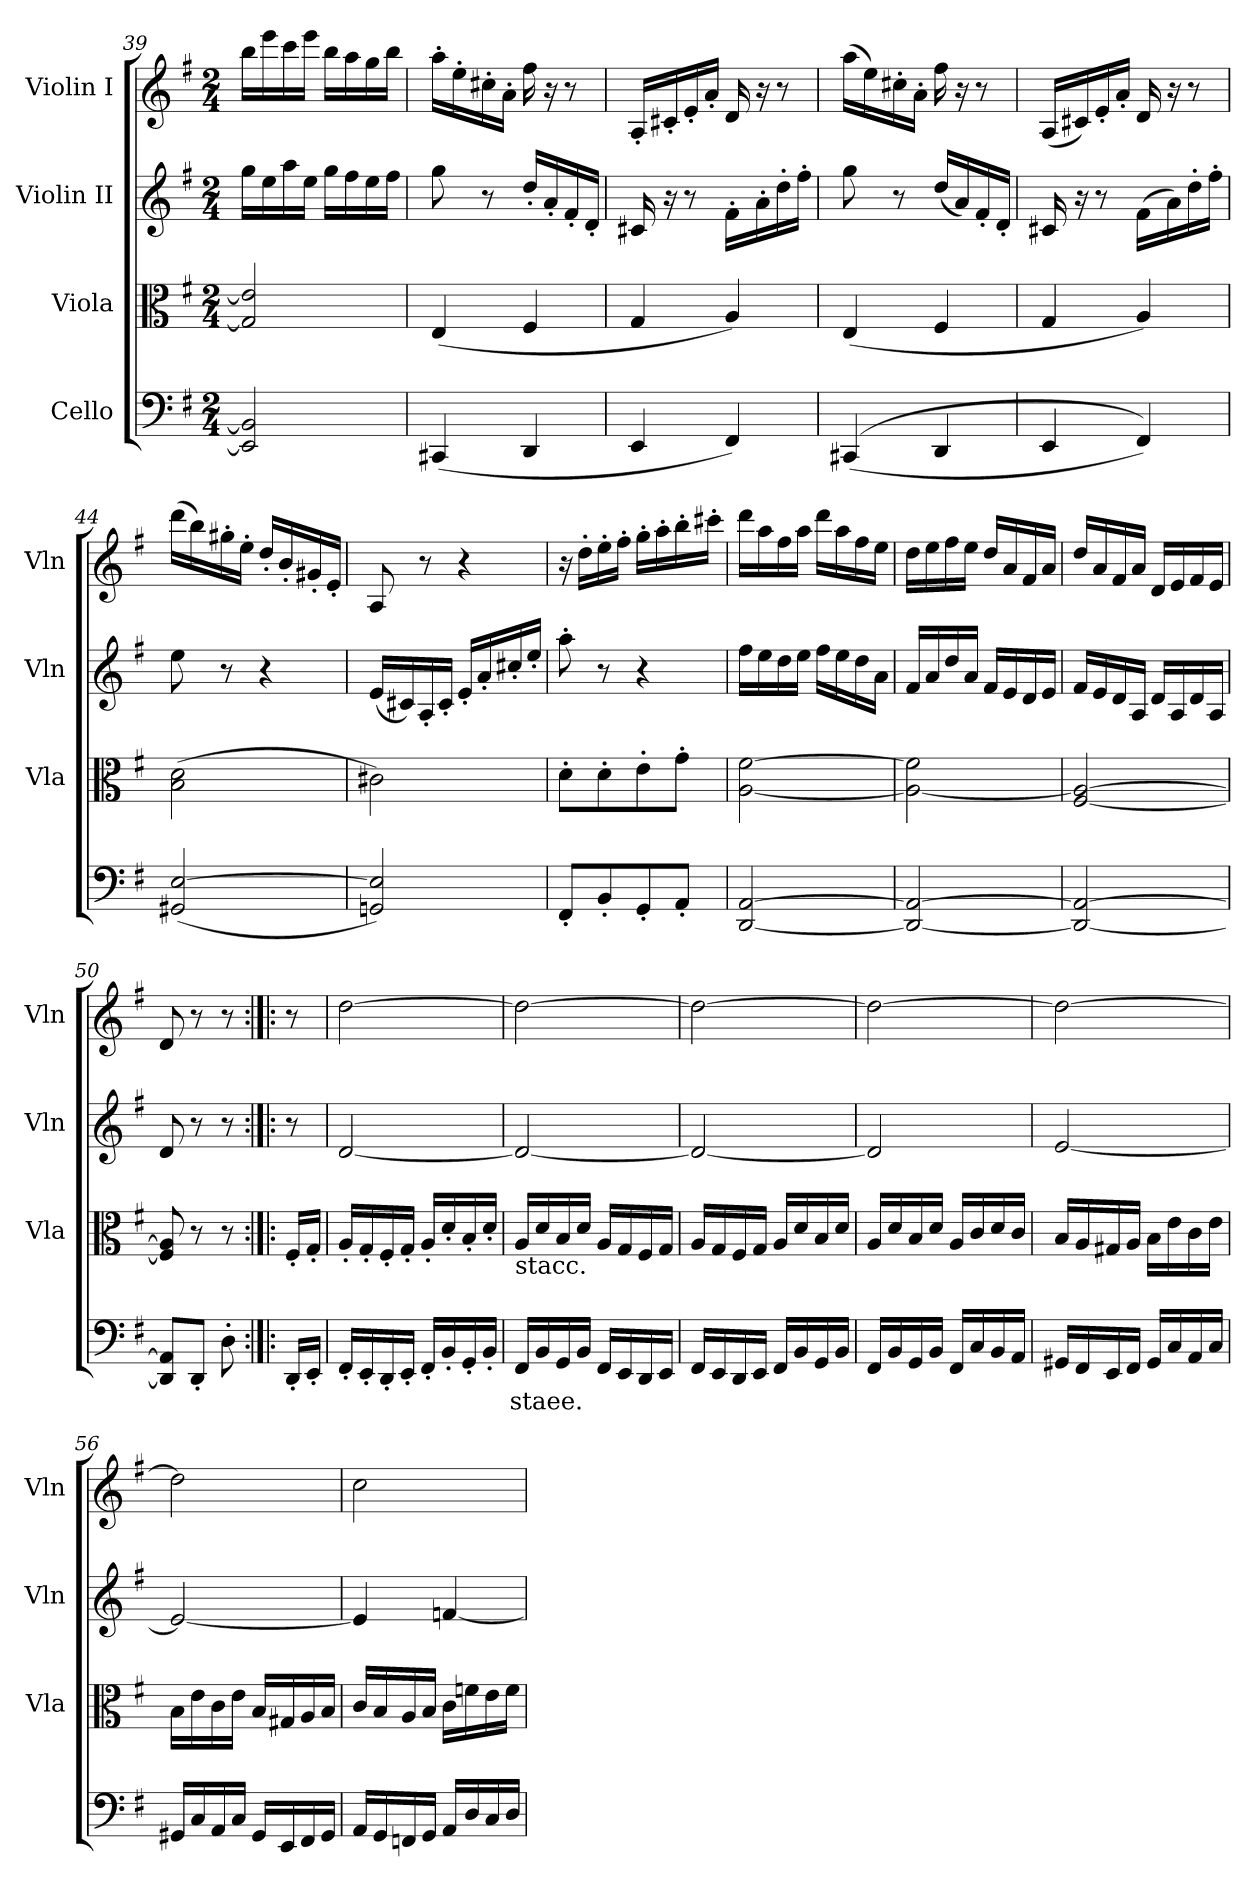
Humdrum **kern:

**kern	**text	**kern	**kern	**kern
*part4	*part4	*part3	*part2	*part1
*staff4	*staff4	*staff3	*staff2	*staff1
*I"Cello	*	*I"Viola	*I"Violin II	*I"Violin I
*	*	*I'Vla	*I'Vln	*I'Vln
*clefF4	*	*clefC3	*clefG2	*clefG2
*k[f#]	*	*k[f#]	*k[f#]	*k[f#]
*M2/4	*	*M2/4	*M2/4	*M2/4
=39	=39	=39	=39	=39
2EE/] 2BB/]	.	2G/] 2e/]	16gg\LL	16bb\LL
.	.	.	16ee\	16eee\
.	.	.	16aa\	16ccc\
.	.	.	16ee\JJ	16eee\JJ
.	.	.	16gg\LL	16bb\LL
.	.	.	16ff#\	16aa\
.	.	.	16ee\	16gg\
.	.	.	16ff#\JJ	16bb\JJ
=40	=40	=40	=40	=40
(>4CC#X/	.	(>4E/	8gg\	16aa'\LL
.	.	.	.	16ee'\
.	.	.	8r	16cc#X'\
.	.	.	.	16a'\JJ
4DD/	.	4F#/	16dd'/LL	16ff#\
.	.	.	16a'/	16r
.	.	.	16f#'/	8r
.	.	.	16d'/JJ	.
=41	=41	=41	=41	=41
4EE/	.	4G/	16c#X/	16A'/LL
.	.	.	16r	16c#X'/
.	.	.	8r	16e'/
.	.	.	.	16a'/JJ
4FF#/)	.	4A/)	16f#'\LL	16d/
.	.	.	16a'\	16r
.	.	.	16dd'\	8r
.	.	.	16ff#'\JJ	.
=42	=42	=42	=42	=42
(>(>4CC#X/	.	(>4E/	8gg\	(>16aa\LL
.	.	.	.	16ee\)
.	.	.	8r	16cc#X'\
.	.	.	.	16a'\JJ
4DD/	.	4F#/	(<16dd/LL	16ff#\
.	.	.	16a/)	16r
.	.	.	16f#'/	8r
.	.	.	16d'/JJ	.
=43	=43	=43	=43	=43
4EE/	.	4G/	16c#X/	(<16A/LL
.	.	.	16r	16c#X/)
.	.	.	8r	16e'/
.	.	.	.	16a'/JJ
4FF#/))	.	4A/)	(>16f#\LL	16d/
.	.	.	16a\)	16r
.	.	.	16dd'\	8r
.	.	.	16ff#'\JJ	.
=44	=44	=44	=44	=44
(>2GG#X/ [2E/	.	(>2B\ 2d\	8ee\	(>16ddd\LL
.	.	.	.	16bb\)
.	.	.	8r	16gg#X'\
.	.	.	.	16ee'\JJ
.	.	.	4r	16dd'/LL
.	.	.	.	16b'/
.	.	.	.	16g#X'/
.	.	.	.	16e'/JJ
!!LO:LB:g=z
=45	=45	=45	=45	=45
2GGn/ 2E/])	.	2c#X\)	(<16e/LL	8A/
.	.	.	16c#X/)	.
.	.	.	16A'/	8r
.	.	.	16c#'/JJ	.
.	.	.	16e'/LL	4r
.	.	.	16a'/	.
.	.	.	16cc#X'/	.
.	.	.	16ee'/JJ	.
=46	=46	=46	=46	=46
8FF#'/L	.	8d'\L	8aa'\	16r
.	.	.	.	16dd'\LL
8BB'/	.	8d'\	8r	16ee'\
.	.	.	.	16ff#'\JJ
8GG'/	.	8e'\	4r	16gg'\LL
.	.	.	.	16aa'\
8AA'/J	.	8g'\J	.	16bb'\
.	.	.	.	16ccc#X'\JJ
=47	=47	=47	=47	=47
[2DD/ [2AA/	.	[2A\ [2f#\	16ff#\LL	16ddd\LL
.	.	.	16ee\	16aa\
.	.	.	16dd\	16ff#\
.	.	.	16ee\JJ	16aa\JJ
.	.	.	16ff#\LL	16ddd\LL
.	.	.	16ee\	16aa\
.	.	.	16dd\	16ff#\
.	.	.	16a\JJ	16ee\JJ
=48	=48	=48	=48	=48
2DD/_ 2AA/_	.	2A\_ 2f#\]	16f#/LL	16dd\LL
.	.	.	16a/	16ee\
.	.	.	16dd/	16ff#\
.	.	.	16a/JJ	16ee\JJ
.	.	.	16f#/LL	16dd/LL
.	.	.	16e/	16a/
.	.	.	16d/	16f#/
.	.	.	16e/JJ	16a/JJ
=49	=49	=49	=49	=49
2DD/_ 2AA/_	.	[2F#/ 2A/_	16f#/LL	16dd/LL
.	.	.	16e/	16a/
.	.	.	16d/	16f#/
.	.	.	16A/JJ	16a/JJ
.	.	.	16d/LL	16d/LL
.	.	.	16A/	16e/
.	.	.	16d/	16f#/
.	.	.	16A/JJ	16e/JJ
=50	=50	=50	=50	=50
8DD/] 8AA/]L	.	8F#/] 8A/]	8d/	8d/
8DD'/J	.	8r	8r	8r
8D'\	.	8r	8r	8r
=50X3:|!|:	=50X3:|!|:	=50X3:|!|:	=50X3:|!|:	=50X3:|!|:
16DD'/LL	.	16F#'/LL	8r	8r
16EE'/JJ	.	16G'/JJ	.	.
=51	=51	=51	=51	=51
16FF#'/LL	.	16A'/LL	[2d/	[2dd\
16EE'/	.	16G'/	.	.
16DD'/	.	16F#'/	.	.
16EE'/JJ	.	16G'/JJ	.	.
16FF#'/LL	.	16A'/LL	.	.
16BB'/	.	16d'/	.	.
16GG'/	.	16B'/	.	.
16BB'/JJ	.	16d'/JJ	.	.
=52	=52	=52	=52	=52
!	!	!LO:TX:b:t=stacc.	!	!
!	!LO:LY:b	!	!	!
16FF#/LL	staee.	16A/LL	2d/_	2dd\_
16BB/	.	16d/	.	.
16GG/	.	16B/	.	.
16BB/JJ	.	16d/JJ	.	.
16FF#/LL	.	16A/LL	.	.
16EE/	.	16G/	.	.
16DD/	.	16F#/	.	.
16EE/JJ	.	16G/JJ	.	.
=53	=53	=53	=53	=53
16FF#/LL	.	16A/LL	2d/_	2dd\_
16EE/	.	16G/	.	.
16DD/	.	16F#/	.	.
16EE/JJ	.	16G/JJ	.	.
16FF#/LL	.	16A/LL	.	.
16BB/	.	16d/	.	.
16GG/	.	16B/	.	.
16BB/JJ	.	16d/JJ	.	.
!!LO:PB:g=z
=54	=54	=54	=54	=54
16FF#/LL	.	16A/LL	2d/]	2dd\_
16BB/	.	16d/	.	.
16GG/	.	16B/	.	.
16BB/JJ	.	16d/JJ	.	.
16FF#/LL	.	16A/LL	.	.
16C/	.	16c/	.	.
16BB/	.	16d/	.	.
16AA/JJ	.	16c/JJ	.	.
=55	=55	=55	=55	=55
16GG#X/LL	.	16B/LL	[2e/	2dd\_
16FF#/	.	16A/	.	.
16EE/	.	16G#X/	.	.
16FF#/JJ	.	16A/JJ	.	.
16GG#/LL	.	16B\LL	.	.
16C/	.	16e\	.	.
16AA/	.	16c\	.	.
16C/JJ	.	16e\JJ	.	.
=56	=56	=56	=56	=56
16GG#X/LL	.	16B\LL	2e/_	2dd\]
16C/	.	16e\	.	.
16AA/	.	16c\	.	.
16C/JJ	.	16e\JJ	.	.
16GG#/LL	.	16B/LL	.	.
16EE/	.	16G#X/	.	.
16FF#/	.	16A/	.	.
16GG#/JJ	.	16B/JJ	.	.
=57	=57	=57	=57	=57
16AA/LL	.	16c/LL	4e/]	2cc\
16GG/	.	16B/	.	.
16FFn/	.	16A/	.	.
16GG/JJ	.	16B/JJ	.	.
16AA/LL	.	16c\LL	[4fn/	.
16D/	.	16fn\	.	.
16C/	.	16e\	.	.
16D/JJ	.	16f\JJ	.	.
=	=	=	=	=
*-	*-	*-	*-	*-
